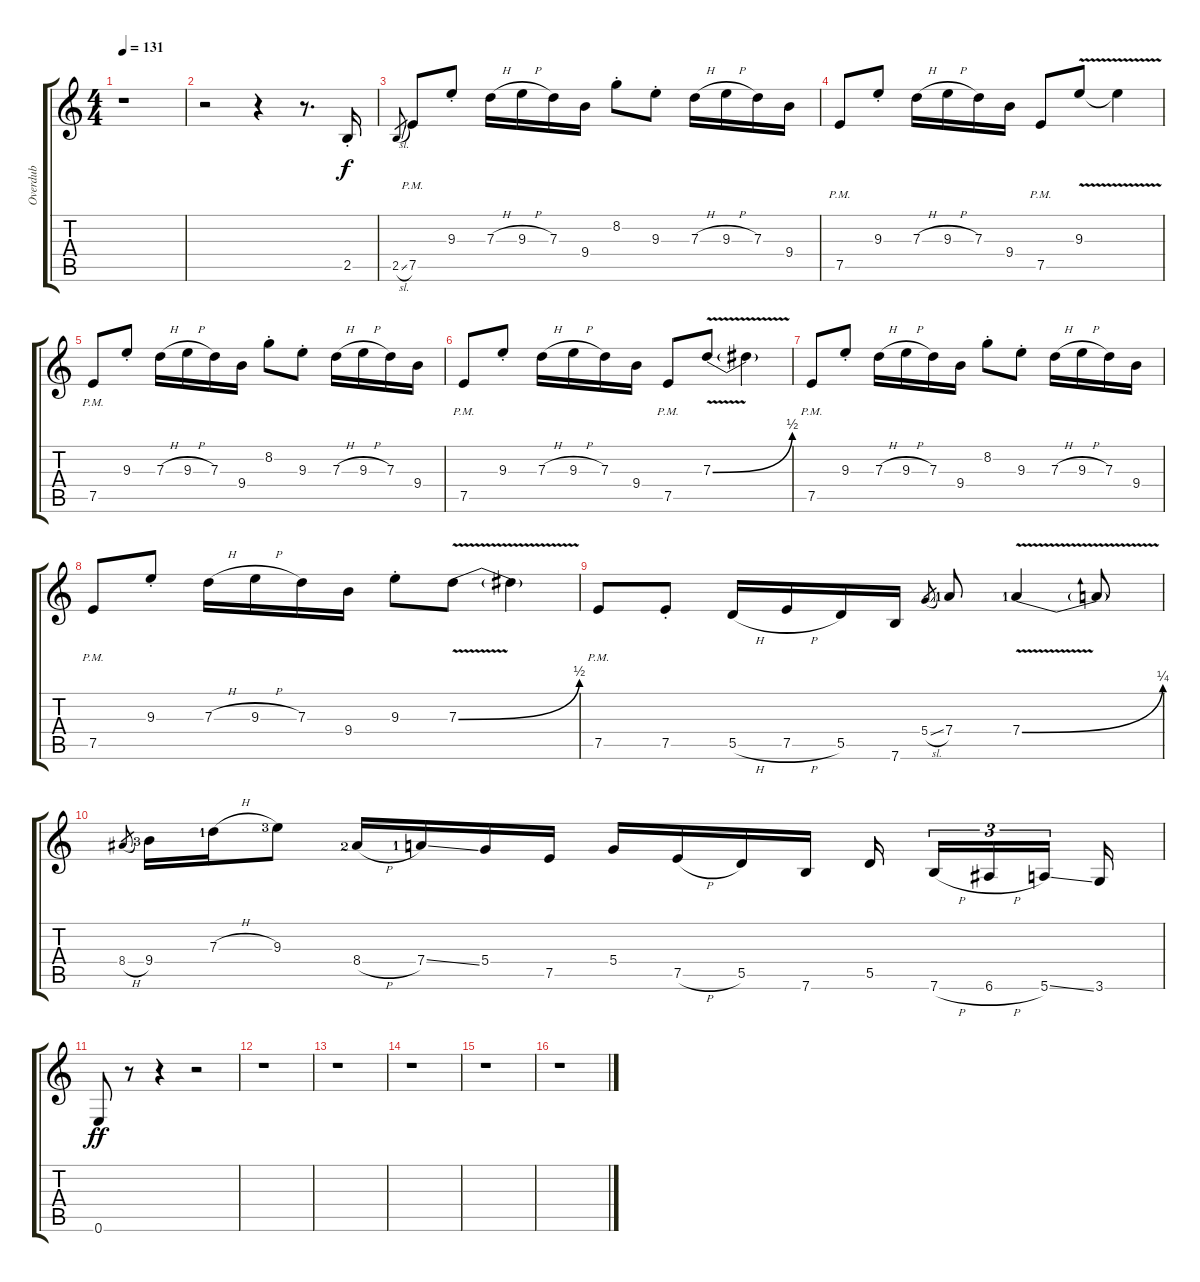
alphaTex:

\track ("Overdub" "Overdub") {instrument overdrivenguitar}
\staff {score tabs}
\tuning (E4 B3 G3 D3 A2 E2) {hide}
\ts (4 4)
\tempo 131
\clef g2
\ks c
r.1{dy f instrument overdrivenguitar} |
r.2 r.4 r.8{d} 2.5{st}.16 |
2.5{sl}.8{gr} 7.5{pm}.8 9.3{st}.8 7.3{h}.16 9.3{h}.16 7.3.16 9.4.16 8.2{st}.8 9.3{st}.8 7.3{h}.16 9.3{h}.16 7.3.16 9.4.16 |
7.5{pm}.8 9.3{st}.8 7.3{h}.16 9.3{h}.16 7.3.16 9.4.16 7.5{pm}.8 9.3{v}.8 9.3{t}.4 |
7.5{pm}.8 9.3{st}.8 7.3{h}.16 9.3{h}.16 7.3.16 9.4.16 8.2{st}.8 9.3{st}.8 7.3{h}.16 9.3{h}.16 7.3.16 9.4.16 |
7.5{pm}.8 9.3{st}.8 7.3{h}.16 9.3{h}.16 7.3.16 9.4.16 7.5{pm}.8 7.3{be (bend 0 0 60 2) v}.8 7.3{t}.4 |
7.5{pm}.8 9.3{st}.8 7.3{h}.16 9.3{h}.16 7.3.16 9.4.16 8.2{st}.8 9.3{st}.8 7.3{h}.16 9.3{h}.16 7.3.16 9.4.16 |
7.5{pm}.8 9.3{st}.8 7.3{h}.16 9.3{h}.16 7.3.16 9.4.16 9.3{st}.8 7.3{be (bend 0 0 60 2) v}.8 7.3{t}.4 |
7.5{pm}.8 7.5{st}.8 5.5{h}.16 7.5{h}.16 5.5.16 7.6.16 5.4{sl}.8{gr} 7.4{lf 2}.8 7.4{be (bend 0 0 60 1) v lf 2}.4 7.4{t}.8 |
8.4{h}.8{gr} 9.4{lf 4}.16 7.3{h lf 2}.16 9.3{lf 4}.8 8.4{h lf 3}.16 7.4{ss lf 2}.16 5.4.16 7.5.16 5.4.16 7.5{h}.16 5.5.16 7.6.16 5.5.16 7.6{h}.16{tu (3 2)} 6.6{h}.16{tu (3 2)} 5.6{ss}.16{tu (3 2)} 3.6.16 |
0.6.8{dy ff} r.8 r.4 r.2 |
r.1 |
r.1 |
r.1 |
r.1 |
r.1
